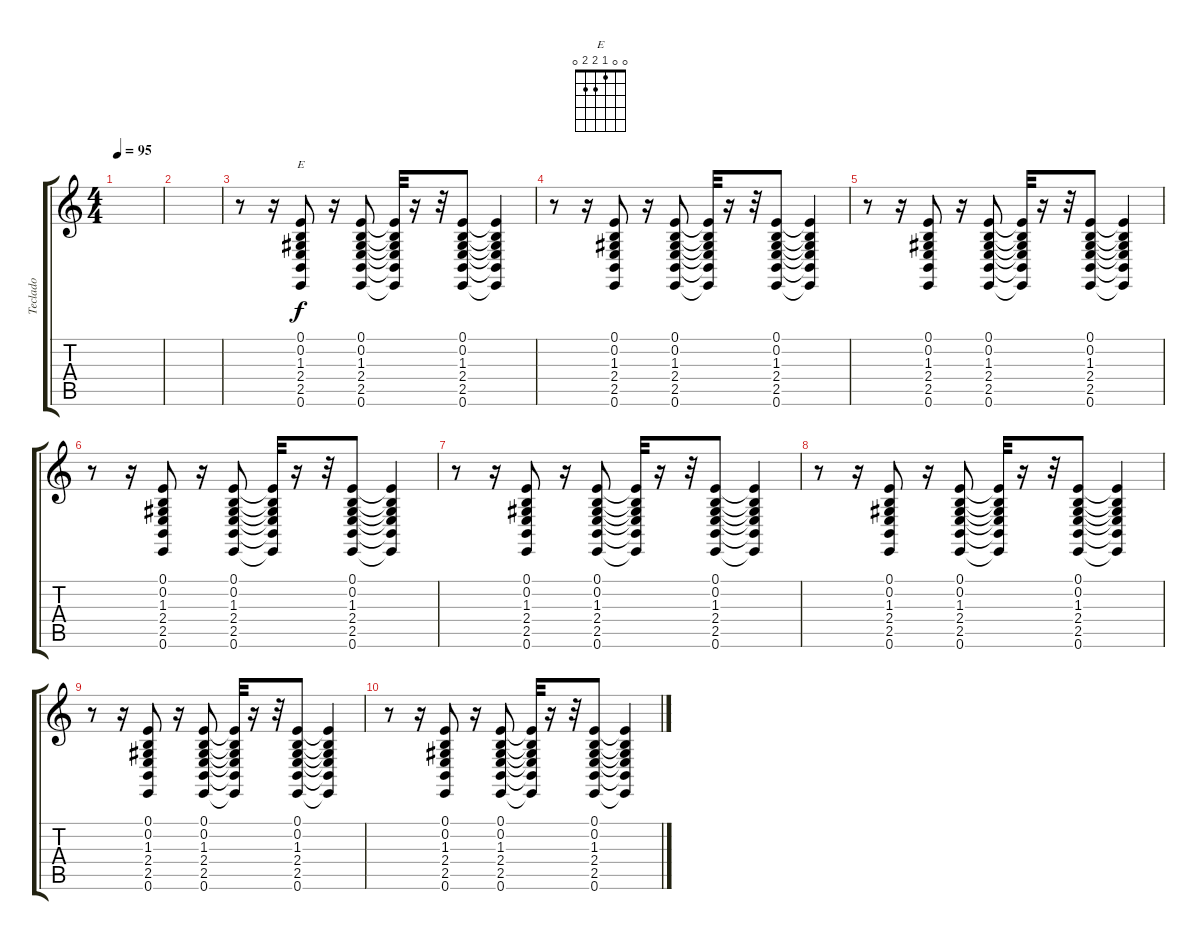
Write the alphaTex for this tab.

\track ("Teclado" "Teclado") {instrument pad7halo}
\staff {score tabs}
\tuning (E4 B3 G3 D3 A2 E2) {hide}
\chord ("E" 0 0 1 2 2 0)
\ts (4 4)
\tempo 95
\clef g2
\ks c
|
|
r.8 r.16 (0.1 0.2 1.3 2.4 2.5 0.6).8{ch "E"} r.16 (0.1 0.2 1.3 2.4 2.5 0.6).8 (0.1{t} 0.2{t} 1.3{t} 2.4{t} 2.5{t} 0.6{t}).32 r.16 r.32 (0.1 0.2 1.3 2.4 2.5 0.6).8 (0.1{t} 0.2{t} 1.3{t} 2.4{t} 2.5{t} 0.6{t}).4 |
r.8 r.16 (0.1 0.2 1.3 2.4 2.5 0.6).8 r.16 (0.1 0.2 1.3 2.4 2.5 0.6).8 (0.1{t} 0.2{t} 1.3{t} 2.4{t} 2.5{t} 0.6{t}).32 r.16 r.32 (0.1 0.2 1.3 2.4 2.5 0.6).8 (0.1{t} 0.2{t} 1.3{t} 2.4{t} 2.5{t} 0.6{t}).4 |
r.8 r.16 (0.1 0.2 1.3 2.4 2.5 0.6).8 r.16 (0.1 0.2 1.3 2.4 2.5 0.6).8 (0.1{t} 0.2{t} 1.3{t} 2.4{t} 2.5{t} 0.6{t}).32 r.16 r.32 (0.1 0.2 1.3 2.4 2.5 0.6).8 (0.1{t} 0.2{t} 1.3{t} 2.4{t} 2.5{t} 0.6{t}).4 |
r.8 r.16 (0.1 0.2 1.3 2.4 2.5 0.6).8 r.16 (0.1 0.2 1.3 2.4 2.5 0.6).8 (0.1{t} 0.2{t} 1.3{t} 2.4{t} 2.5{t} 0.6{t}).32 r.16 r.32 (0.1 0.2 1.3 2.4 2.5 0.6).8 (0.1{t} 0.2{t} 1.3{t} 2.4{t} 2.5{t} 0.6{t}).4 |
r.8 r.16 (0.1 0.2 1.3 2.4 2.5 0.6).8 r.16 (0.1 0.2 1.3 2.4 2.5 0.6).8 (0.1{t} 0.2{t} 1.3{t} 2.4{t} 2.5{t} 0.6{t}).32 r.16 r.32 (0.1 0.2 1.3 2.4 2.5 0.6).8 (0.1{t} 0.2{t} 1.3{t} 2.4{t} 2.5{t} 0.6{t}).4 |
r.8 r.16 (0.1 0.2 1.3 2.4 2.5 0.6).8 r.16 (0.1 0.2 1.3 2.4 2.5 0.6).8 (0.1{t} 0.2{t} 1.3{t} 2.4{t} 2.5{t} 0.6{t}).32 r.16 r.32 (0.1 0.2 1.3 2.4 2.5 0.6).8 (0.1{t} 0.2{t} 1.3{t} 2.4{t} 2.5{t} 0.6{t}).4 |
r.8 r.16 (0.1 0.2 1.3 2.4 2.5 0.6).8 r.16 (0.1 0.2 1.3 2.4 2.5 0.6).8 (0.1{t} 0.2{t} 1.3{t} 2.4{t} 2.5{t} 0.6{t}).32 r.16 r.32 (0.1 0.2 1.3 2.4 2.5 0.6).8 (0.1{t} 0.2{t} 1.3{t} 2.4{t} 2.5{t} 0.6{t}).4 |
r.8 r.16 (0.1 0.2 1.3 2.4 2.5 0.6).8 r.16 (0.1 0.2 1.3 2.4 2.5 0.6).8 (0.1{t} 0.2{t} 1.3{t} 2.4{t} 2.5{t} 0.6{t}).32 r.16 r.32 (0.1 0.2 1.3 2.4 2.5 0.6).8 (0.1{t} 0.2{t} 1.3{t} 2.4{t} 2.5{t} 0.6{t}).4
